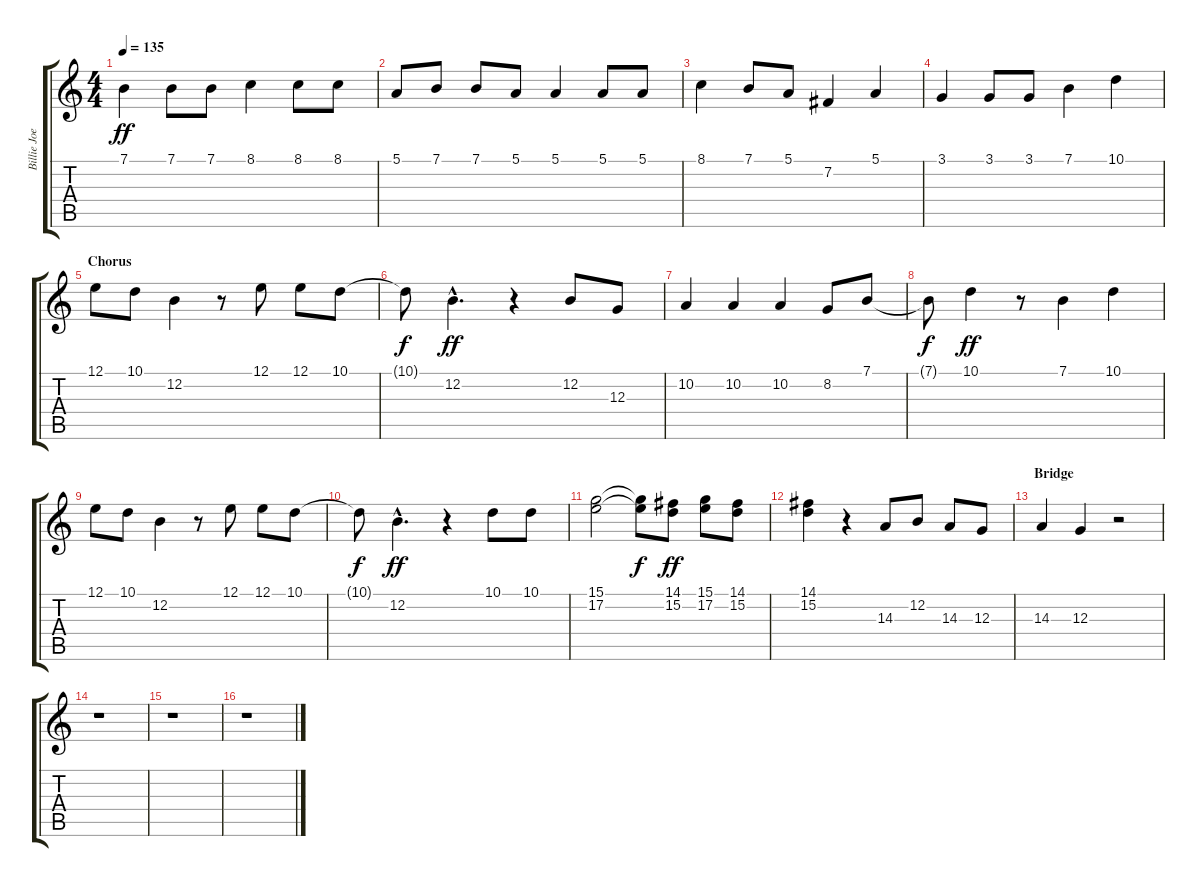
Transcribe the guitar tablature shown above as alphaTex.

\track ("Billie Joe Armstrong (Voice)" "Billie Joe") {instrument lead6voice}
\staff {score tabs}
\tuning (E4 B3 G3 D3 A2 E2) {hide}
\ts (4 4)
\tempo 135
\clef g2
\ks c
7.1.4{dy ff} 7.1.8 7.1.8 8.1.4 8.1.8 8.1.8 |
5.1.8 7.1.8 7.1.8 5.1.8 5.1.4 5.1.8 5.1.8 |
8.1.4 7.1.8 5.1.8 7.2.4 5.1.4 |
3.1.4 3.1.8 3.1.8 7.1.4 10.1.4 |
\section ("" "Chorus")
12.1.8 10.1.8 12.2.4 r.8 12.1.8 12.1.8 10.1.8 |
10.1{t}.8{dy f} 12.2{hac}.4{d dy ff} r.4 12.2.8 12.3.8 |
10.2.4 10.2.4 10.2.4 8.2.8 7.1.8 |
7.1{t}.8{dy f} 10.1.4{dy ff} r.8 7.1.4 10.1.4 |
12.1.8 10.1.8 12.2.4 r.8 12.1.8 12.1.8 10.1.8 |
10.1{t}.8{dy f} 12.2{hac}.4{d dy ff} r.4 10.1.8 10.1.8 |
(15.1 17.2).2 (15.1{t} 17.2{t}).8{dy f} (14.1 15.2).8{dy ff} (15.1 17.2).8 (14.1 15.2).8 |
(14.1 15.2).4 r.4 14.3.8 12.2.8 14.3.8 12.3.8 |
\section ("" "Bridge")
14.3.4 12.3.4 r.2 |
r.1 |
r.1 |
r.1
